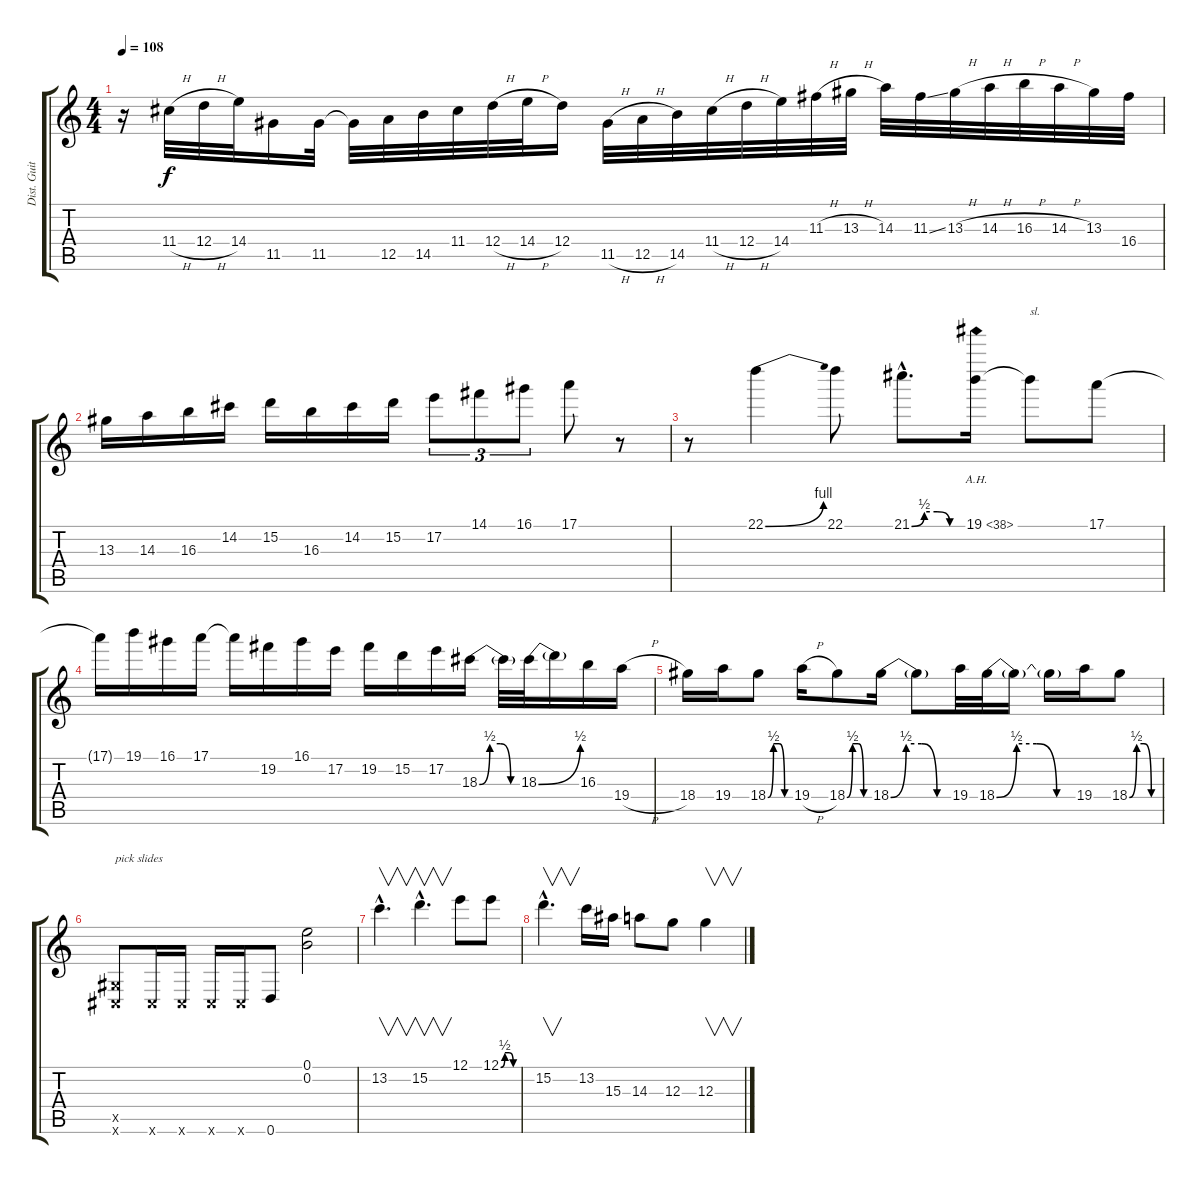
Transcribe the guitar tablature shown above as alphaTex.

\track ("Dist. Guitar" "Dist. Guit") {instrument distortionguitar}
\staff {score tabs}
\tuning (E4 B3 G3 D3 A2 D2) {hide}
\ts (4 4)
\tempo 108
\clef g2
\ks c
r.16{dy f} 11.4{h}.32 12.4{h}.32 14.4.32 11.5.16 11.5.32 11.5{t}.32 12.5.32 14.5.32 11.4.32 12.4{h}.32 14.4{h}.32 12.4.16 11.5{h}.32 12.5{h}.32 14.5.32 11.4{h}.32 12.4{h}.32 14.4.32 11.3{h}.32 13.3{h}.32 14.3.32 11.3{ss}.32 13.3{h}.32 14.3{h}.32 16.3{h}.32 14.3{h}.32 13.3.32 16.4.32 |
13.3.16 14.3.16 16.3.16 14.2.16 15.2.16 16.3.16 14.2.16 15.2.16 17.2.8{tu (3 2)} 14.1.8{tu (3 2)} 16.1.8{tu (3 2)} 17.1.8 r.8 |
r.8 22.1{be (bend 0 0 60 4)}.4 22.1.8 21.1{be (custom 0 0 15 2 30 2 45 0 60 0) hac}.8{d} 19.1{ah 19}.16 19.1{t}.8{txt "sl."} 17.1.8 |
17.1{t}.16 19.1.16 16.1.16 17.1.16 17.1{t}.16 19.2.16 16.1.16 17.2.16 19.2.16 15.2.16 17.2.16 18.3{be (custom 0 0 15 2 30 2 45 0 60 0)}.16 18.3{t}.32 18.3{be (bend 0 0 60 2)}.32 18.3{t}.16 16.3.16 19.4{h}.16 |
18.4.16 19.4.16 18.4{be (custom 0 0 15 2 30 2 45 0 60 0)}.8 19.4{h}.16 18.4{be (custom 0 0 15 2 30 2 45 0 60 0)}.8 18.4{be (custom 0 0 15 2 30 2 45 0 60 0)}.16 18.4{t}.8 19.4.32 18.4{be (custom 0 0 15 2 30 2 45 0 60 0)}.32 18.4{t}.16 18.4{t}.16 19.4.16 18.4{be (custom 0 0 15 2 30 2 45 0 60 0)}.8 |
(-1.5{x} -1.6{x}).8{txt "pick slides"} -1.6{x}.16 -1.6{x}.16 -1.6{x}.16 -1.6{x}.16 0.6.8 (0.1 0.2).2 |
13.2{hac}.4{v d} 15.2{hac}.4{v d} 12.1.8 12.1{be (custom 0 0 15 2 30 2 45 0 60 0)}.8 |
15.2{hac}.4{v d} 13.2.16 15.3.16 14.3.8 12.3.8 12.3.4{v}
